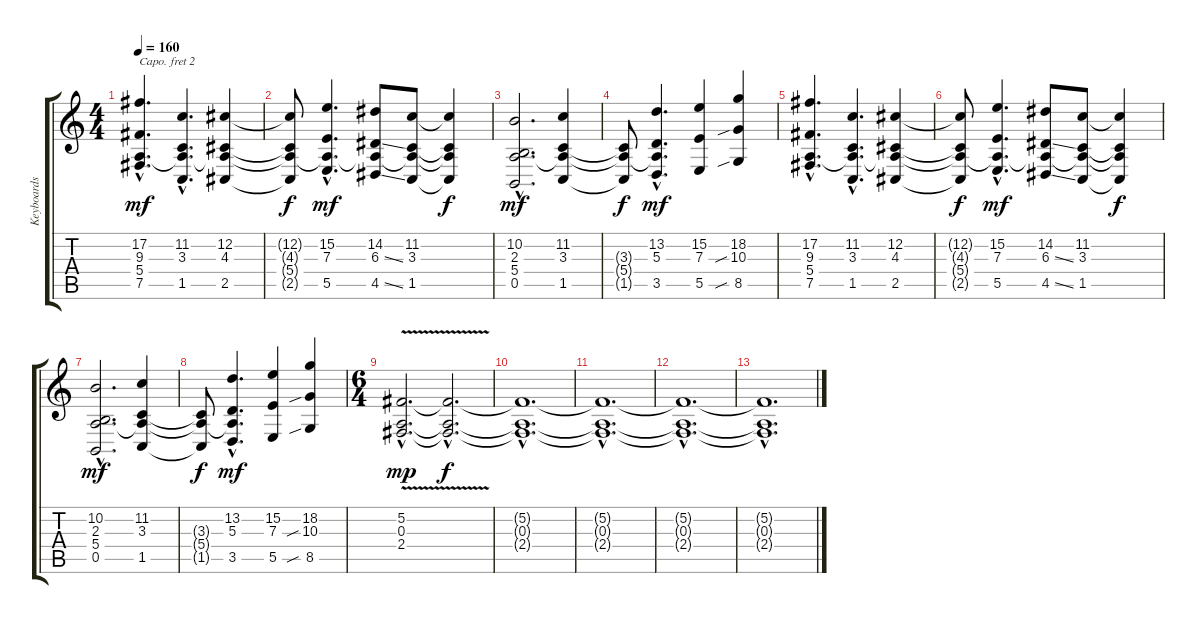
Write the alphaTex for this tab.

\track ("Keyboards" "Keyboards") {instrument synthstrings1}
\staff {score tabs}
\capo 2
\tuning (E4 B3 G3 D3 A2 E2) {hide}
\ts (4 4)
\tempo 160
\clef g2
\ks c
(17.2{hac} 9.3{hac} 5.4{hac} 7.5{hac}).4{d dy mf} (11.2{hac} 3.3{hac} 5.4{hac t} 1.5{hac}).4{d} (12.2 4.3 5.4{t} 2.5).4 |
(12.2{t} 4.3{t} 5.4{t} 2.5{t}).8{dy f} (15.2{hac} 7.3{hac} 5.4{hac t} 5.5{hac}).4{d dy mf} (14.2 6.3{ss} 5.4{t} 4.5{ss}).8 (11.2 3.3 5.4{t} 1.5).8 (11.2{t} 3.3{t} 5.4{t} 1.5{t}).4{dy f} |
(10.2{hac} 2.3{hac} 5.4{hac} 0.5{hac}).2{d dy mf} (11.2 3.3 5.4{t} 1.5).4 |
(3.3{t} 5.4{t} 1.5{t}).8{dy f} (13.2{hac} 5.3{hac} 5.4{hac t} 3.5{hac}).4{d dy mf} (15.2 7.3 5.5).4 (18.2 10.3{sib} 8.5{sib}).4 |
(17.2{hac} 9.3{hac} 5.4{hac} 7.5{hac}).4{d} (11.2{hac} 3.3{hac} 5.4{hac t} 1.5{hac}).4{d} (12.2 4.3 5.4{t} 2.5).4 |
(12.2{t} 4.3{t} 5.4{t} 2.5{t}).8{dy f} (15.2{hac} 7.3{hac} 5.4{hac t} 5.5{hac}).4{d dy mf} (14.2 6.3{ss} 5.4{t} 4.5{ss}).8 (11.2 3.3 5.4{t} 1.5).8 (11.2{t} 3.3{t} 5.4{t} 1.5{t}).4{dy f} |
(10.2{hac} 2.3{hac} 5.4{hac} 0.5{hac}).2{d dy mf} (11.2 3.3 5.4{t} 1.5).4 |
(3.3{t} 5.4{t} 1.5{t}).8{dy f} (13.2{hac} 5.3{hac} 5.4{hac t} 3.5{hac}).4{d dy mf} (15.2 7.3 5.5).4 (18.2 10.3{sib} 8.5{sib}).4 |
\ts (6 4)
(5.2{v hac} 0.3{v hac} 2.4{v hac}).2{d dy mp volume 6 instrument fx7echoes} (5.2{hac t} 0.3{hac t} 2.4{hac t}).2{d dy f volume 8} |
(5.2{hac t} 0.3{hac t} 2.4{hac t}).1{d} |
(5.2{hac t} 0.3{hac t} 2.4{hac t}).1{d volume 0} |
(5.2{hac t} 0.3{hac t} 2.4{hac t}).1{d} |
(5.2{hac t} 0.3{hac t} 2.4{hac t}).1{d}
